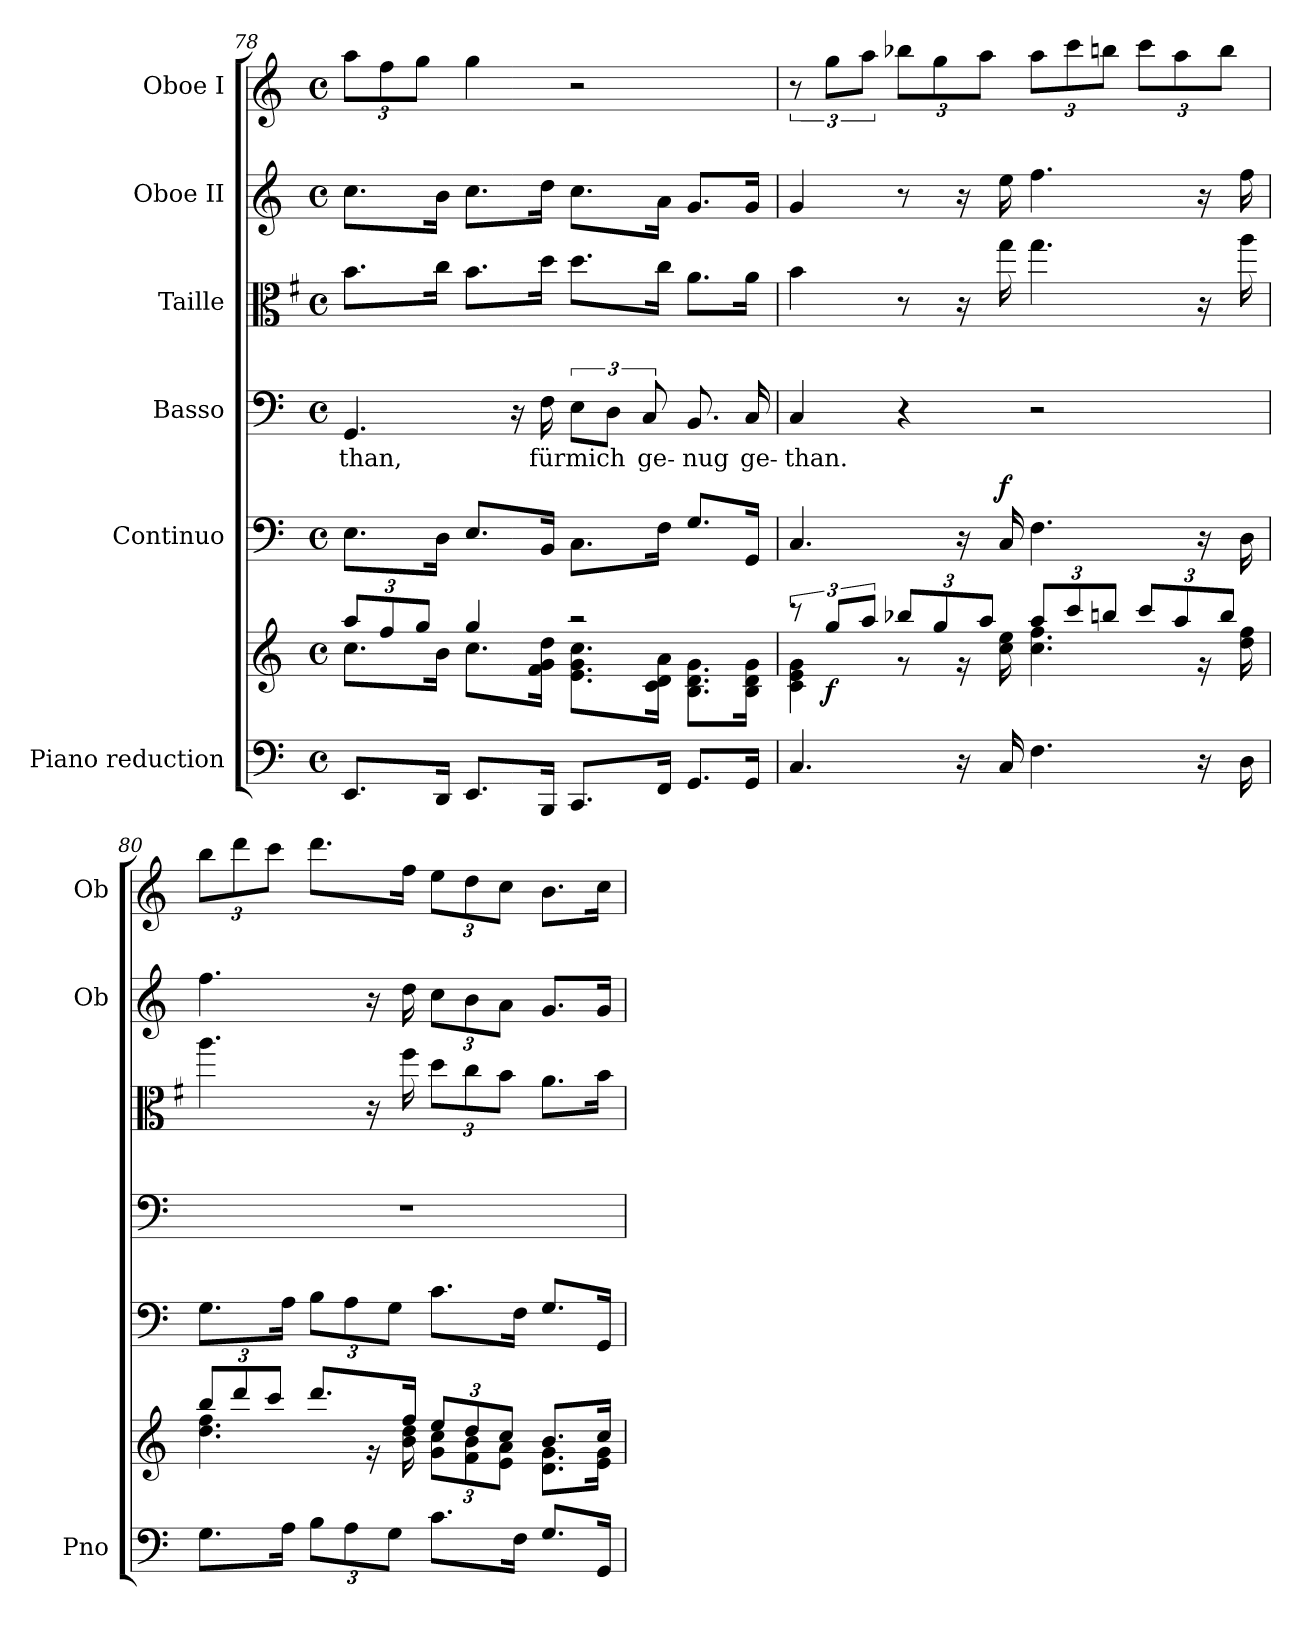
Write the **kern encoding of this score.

**kern	**kern	**dynam	**kern	**dynam	**kern	**text	**kern	**kern	**kern
*part6	*part6	*part6	*part5	*part5	*part4	*part4	*part3	*part2	*part1
*staff7	*staff6	*staff6/7	*staff5	*staff5	*staff4	*staff4	*staff3	*staff2	*staff1
*I"Piano reduction	*	*	*I"Continuo	*	*I"Basso	*	*I"Taille	*I"Oboe II	*I"Oboe I
*I'Pno	*	*	*	*	*	*	*	*I'Ob	*I'Ob
*clefF4	*clefG2	*	*clefF4	*	*clefF4	*	*clefC3	*clefG2	*clefG2
*	*	*	*	*	*	*	*ITrd4c7	*	*
*k[]	*k[]	*	*k[]	*	*k[]	*	*k[]	*k[]	*k[]
*M4/4	*M4/4	*	*M4/4	*	*M4/4	*	*M4/4	*M4/4	*M4/4
*met(c)	*met(c)	*	*met(c)	*	*met(c)	*	*met(c)	*met(c)	*met(c)
*	*Xbrackettup	*	*	*	*	*	*	*	*
=78	=78	=78	=78	=78	=78	=78	=78	=78	=78
*	*^	*	*	*	*	*	*	*	*
!	!	!	!	!	!	!	!LO:LY:b	!	!	!
*	*	*	*	*	*	*	*	*	*	*Xbrackettup
8.EE/L	12aa/L	8.cc\L	.	8.E\L	.	4.GG/	-than,	8.e\L	8.cc\L	12aa\L
.	12ff/	.	.	.	.	.	.	.	.	12ff\
.	12gg/J	.	.	.	.	.	.	.	.	12gg\J
16DD/Jk	.	16b\Jk	.	16D\Jk	.	.	.	16f\Jk	16b\Jk	.
8.EE/L	4gg/	8.cc\L	.	8.E/L	.	.	.	8.e\L	8.cc\L	4gg\
.	.	.	.	.	.	16r	.	.	.	.
!	!	!	!	!	!	!	!LO:LY:b	!	!	!
16BBB/Jk	.	16f\ 16g\ 16dd\Jk	.	16BB/Jk	.	16F\	für	16g\Jk	16dd\Jk	.
!	!	!	!	!	!	!	!LO:LY:b	!	!	!
8.CC/L	2r	8.e\ 8.g\ 8.cc\L	.	8.C\L	.	12E\L	mich	8.g\L	8.cc\L	2r
.	.	.	.	.	.	12D\J	.	.	.	.
!	!	!	!	!	!	!	!LO:LY:b	!	!	!
.	.	.	.	.	.	12C/	ge-	.	.	.
16FF/Jk	.	16c\ 16d\ 16a\Jk	.	16F\Jk	.	.	.	16f\Jk	16a\Jk	.
!	!	!	!	!	!	!	!LO:LY:b	!	!	!
8.GG/L	.	8.B\ 8.d\ 8.g\L	.	8.G/L	.	8.BB/	-nug	8.d\L	8.g/L	.
!	!	!	!	!	!	!	!LO:LY:b	!	!	!
16GG/Jk	.	16B\ 16d\ 16g\Jk	.	16GG/Jk	.	16C/	ge-	16d\Jk	16g/Jk	.
!!LO:PB:g=z
=79	=79	=79	=79	=79	=79	=79	=79	=79	=79	=79
*	*brackettup	*	*	*	*	*	*	*	*	*
!	!	!	!	!	!	!	!LO:LY:b	!	!	!
*	*	*	*	*	*	*	*	*	*	*brackettup
4.C/	12r	4c\ 4e\ 4g\	.	4.C/	.	4C/	-than.	4e\	4g/	12r
!	!	!	!LO:DY:b	!	!	!	!	!	!	!
.	12gg/L	.	f	.	.	.	.	.	.	12gg\L
.	12aa/J	.	.	.	.	.	.	.	.	12aa\J
*	*Xbrackettup	*	*	*	*	*	*	*	*	*Xbrackettup
.	12bb-X/L	8r	.	.	.	4r	.	8r	8r	12bb-X\L
.	12gg/	.	.	.	.	.	.	.	.	12gg\
16r	.	16r	.	16r	.	.	.	16r	16r	.
.	12aa/J	.	.	.	.	.	.	.	.	12aa\J
!	!	!	!	!	!LO:DY:a	!	!	!	!	!
16C/	.	16cc\ 16ee\	.	16C/	f	.	.	16cc\	16ee\	.
4.F\	12aa/L	4.cc\ 4.ff\	.	4.F\	.	2r	.	4.cc\	4.ff\	12aa\L
.	12ccc/	.	.	.	.	.	.	.	.	12ccc\
.	12bbn/J	.	.	.	.	.	.	.	.	12bbn\J
.	12ccc/L	.	.	.	.	.	.	.	.	12ccc\L
.	12aa/	.	.	.	.	.	.	.	.	12aa\
16r	.	16r	.	16r	.	.	.	16r	16r	.
.	12bb/J	.	.	.	.	.	.	.	.	12bb\J
16D\	.	16dd\ 16ff\	.	16D\	.	.	.	16dd\	16ff\	.
=80	=80	=80	=80	=80	=80	=80	=80	=80	=80	=80
8.G\L	12bb/L	4.dd\ 4.ff\	.	8.G\L	.	1r	.	4.dd\	4.ff\	12bb\L
.	12ddd/	.	.	.	.	.	.	.	.	12ddd\
.	12ccc/J	.	.	.	.	.	.	.	.	12ccc\J
16A\Jk	.	.	.	16A\Jk	.	.	.	.	.	.
*Xbrackettup	*	*	*	*Xbrackettup	*	*	*	*	*	*
12B\L	8.ddd/L	.	.	12B\L	.	.	.	.	.	8.ddd\L
12A\	.	.	.	12A\	.	.	.	.	.	.
.	.	16r	.	.	.	.	.	16r	16r	.
12G\J	.	.	.	12G\J	.	.	.	.	.	.
.	16ff/Jk	16b\ 16dd\	.	.	.	.	.	16b\	16dd\	16ff\Jk
*	*	*	*	*	*	*	*	*Xbrackettup	*Xbrackettup	*
8.c\L	12ee/L	12g\ 12cc\L	.	8.c\L	.	.	.	12g\L	12cc\L	12ee\L
.	12dd/	12f\ 12b\	.	.	.	.	.	12f\	12b\	12dd\
.	12cc/J	12e\ 12a\J	.	.	.	.	.	12e\J	12a\J	12cc\J
16F\Jk	.	.	.	16F\Jk	.	.	.	.	.	.
8.G/L	8.b/L	8.d\ 8.g\L	.	8.G/L	.	.	.	8.d\L	8.g/L	8.b\L
16GG/Jk	16cc/Jk	16e\ 16g\Jk	.	16GG/Jk	.	.	.	16e\Jk	16g/Jk	16cc\Jk
*	*v	*v	*	*	*	*	*	*	*	*
=	=	=	=	=	=	=	=	=	=
*-	*-	*-	*-	*-	*-	*-	*-	*-	*-
